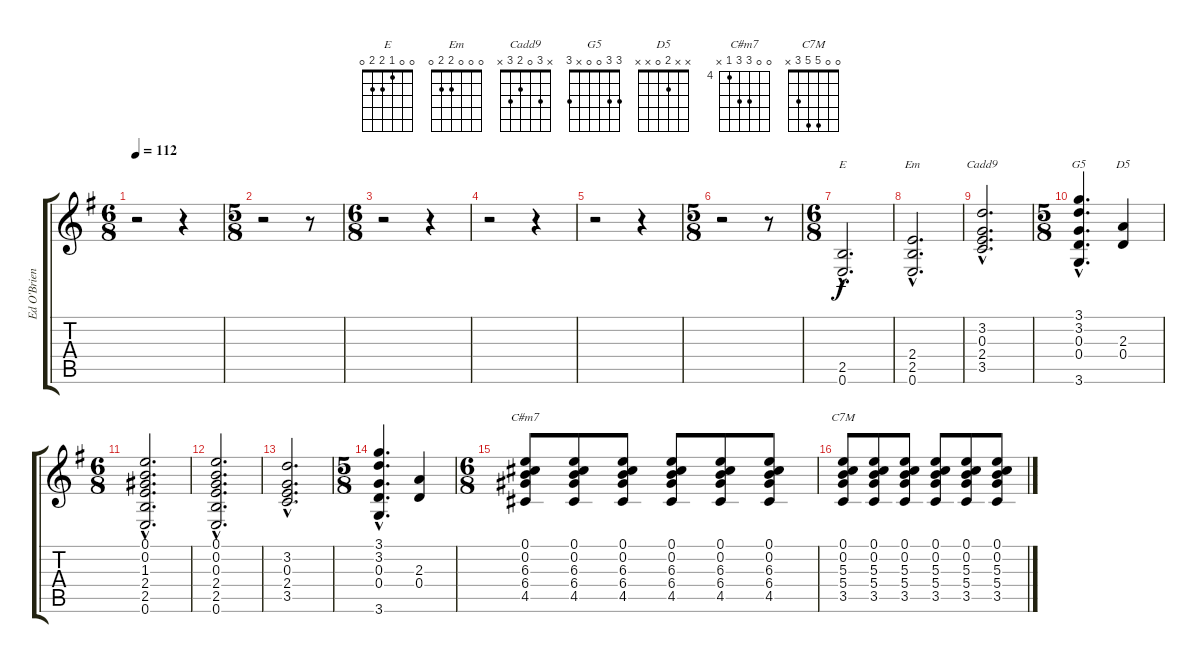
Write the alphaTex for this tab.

\track ("Ed O'Brien (Dist)" "Ed O'Brien") {instrument distortionguitar}
\staff {score tabs}
\tuning (E4 B3 G3 D3 A2 E2) {hide}
\chord ("E" 0 0 1 2 2 0)
\chord ("Em" 0 0 0 2 2 0)
\chord ("Cadd9" x 3 0 2 3 x)
\chord ("G5" 3 3 0 0 x 3)
\chord ("D5" x x 2 0 x x)
\chord ("C#m7" 0 0 6 6 4 x) {firstfret 4}
\chord ("C7M" 0 0 5 5 3 x)
\ts (6 8)
\tempo 112
\clef g2
\ks g
r.2{dy f} r.4 |
\ts (5 8)
r.2 r.8 |
\ts (6 8)
r.2 r.4 |
r.2 r.4 |
r.2 r.4 |
\ts (5 8)
r.2 r.8 |
\ts (6 8)
(2.5{hac} 0.6{hac}).2{d ch "E"} |
(2.4{hac} 2.5{hac} 0.6{hac}).2{d ch "Em"} |
(3.2{hac} 0.3{hac} 2.4{hac} 3.5{hac}).2{d ch "Cadd9"} |
\ts (5 8)
(3.1{hac} 3.2{hac} 0.3{hac} 0.4{hac} 3.6{hac}).4{d ch "G5"} (2.3 0.4).4{ch "D5"} |
\ts (6 8)
(0.1{hac} 0.2{hac} 1.3{hac} 2.4{hac} 2.5{hac} 0.6{hac}).2{d} |
(0.1{hac} 0.2{hac} 0.3{hac} 2.4{hac} 2.5{hac} 0.6{hac}).2{d} |
(3.2{hac} 0.3{hac} 2.4{hac} 3.5{hac}).2{d} |
\ts (5 8)
(3.1{hac} 3.2{hac} 0.3{hac} 0.4{hac} 3.6{hac}).4{d} (2.3 0.4).4 |
\ts (6 8)
(0.1 0.2 6.3 6.4 4.5).8{ch "C#m7"} (0.1 0.2 6.3 6.4 4.5).8 (0.1 0.2 6.3 6.4 4.5).8 (0.1 0.2 6.3 6.4 4.5).8 (0.1 0.2 6.3 6.4 4.5).8 (0.1 0.2 6.3 6.4 4.5).8 |
(0.1 0.2 5.3 5.4 3.5).8{ch "C7M"} (0.1 0.2 5.3 5.4 3.5).8 (0.1 0.2 5.3 5.4 3.5).8 (0.1 0.2 5.3 5.4 3.5).8 (0.1 0.2 5.3 5.4 3.5).8 (0.1 0.2 5.3 5.4 3.5).8
